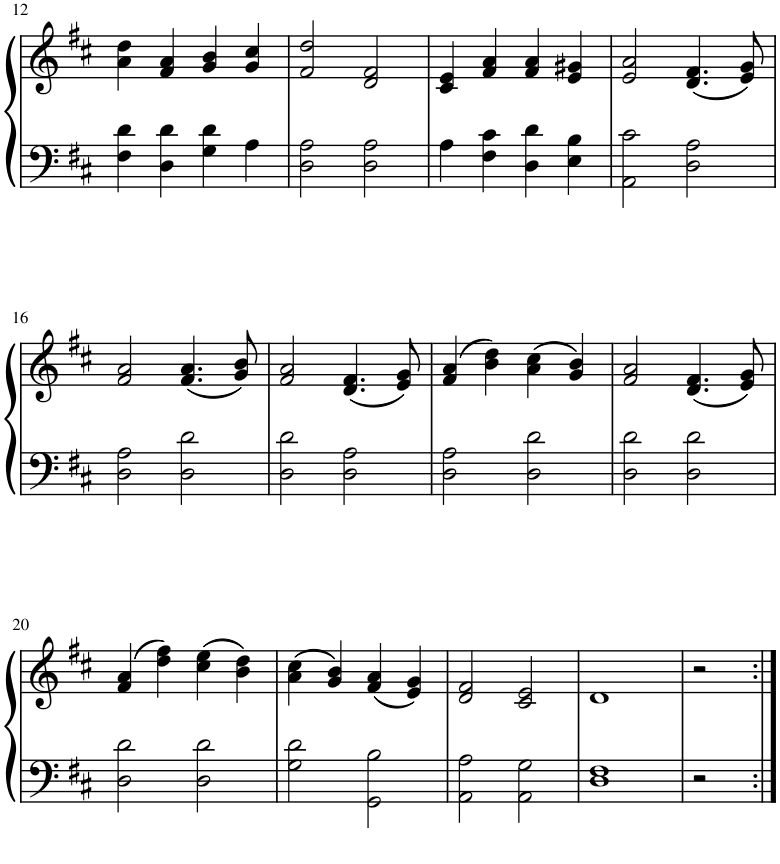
**kern	**kern
*part1	*part1
*staff2	*staff1
*I"Piano	*
*I'Pno.	*
!!LO:PB:g=z
*clefF4	*clefG2
*k[f#c#]	*k[f#c#]
*M2/2	*M2/2
=12	=12
4F#\ 4d\	4a\ 4dd\
4D\ 4d\	4f#/ 4a/
4G\ 4d\	4g/ 4b/
4A\	4g/ 4cc#/
=13	=13
2D\ 2A\	2f#/ 2dd/
2D\ 2A\	2d/ 2f#/
=14	=14
4A\	4c#/ 4e/
4F#\ 4c#\	4f#/ 4a/
4D\ 4d\	4f#/ 4a/
4E\ 4B\	4e/ 4g#X/
=15	=15
2AA\ 2c#\	2e/ 2a/
2D\ 2A\	(4.d/ 4.f#/
.	8e/ 8g/)
!!LO:LB:g=z
=16	=16
2D\ 2A\	2f#/ 2a/
2D\ 2d\	(4.f#/ 4.a/
.	8g/ 8b/)
=17	=17
2D\ 2d\	2f#/ 2a/
2D\ 2A\	(4.d/ 4.f#/
.	8e/ 8g/)
=18	=18
2D\ 2A\	(4f#/ 4a/
.	4b\ 4dd\)
2D\ 2d\	(4a\ 4cc#\
.	4g/ 4b/)
=19	=19
2D\ 2d\	2f#/ 2a/
2D\ 2d\	(4.d/ 4.f#/
.	8e/ 8g/)
!!LO:LB:g=z
=20	=20
2D\ 2d\	(4f#/ 4a/
.	4dd\ 4ff#\)
2D\ 2d\	(4cc#\ 4ee\
.	4b\ 4dd\)
=21	=21
2G\ 2d\	(4a\ 4cc#\
.	4g/ 4b/)
2GG\ 2B\	(4f#/ 4a/
.	4e/ 4g/)
=22	=22
2AA\ 2A\	2d/ 2f#/
2AA\ 2G\	2c#/ 2e/
=23	=23
1D 1F#	1d
=24	=24
2r	2r
=:|!	=:|!
*-	*-
